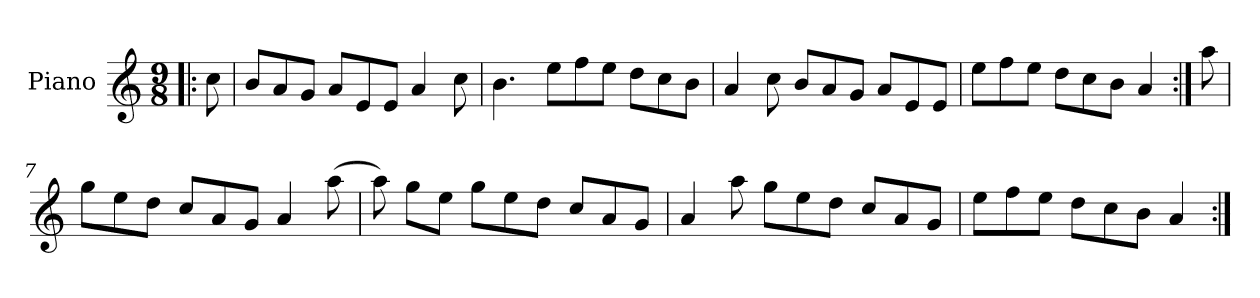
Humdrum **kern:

**kern
*part1
*staff1
*I"Piano
*I'Pno
*clefG2
*k[]
*M9/8
=1!|:
8cc\
=2
8b/L
8a/
8g/J
8a/L
8e/
8e/J
4a/
8cc\
=3
4.b\
8ee\L
8ff\
8ee\J
8dd\L
8cc\
8b\J
=4
4a/
8cc\
8b/L
8a/
8g/J
8a/L
8e/
8e/J
=5
8ee\L
8ff\
8ee\J
8dd\L
8cc\
8b\J
4a/
!!LO:LB:g=z
=6:|!
8aa\
=7
8gg\L
8ee\
8dd\J
8cc/L
8a/
8g/J
4a/
(8aa\
=8
8aa\)
8gg\L
8ee\J
8gg\L
8ee\
8dd\J
8cc/L
8a/
8g/J
=9
4a/
8aa\
8gg\L
8ee\
8dd\J
8cc/L
8a/
8g/J
=10
8ee\L
8ff\
8ee\J
8dd\L
8cc\
8b\J
4a/
=:|!
*-
